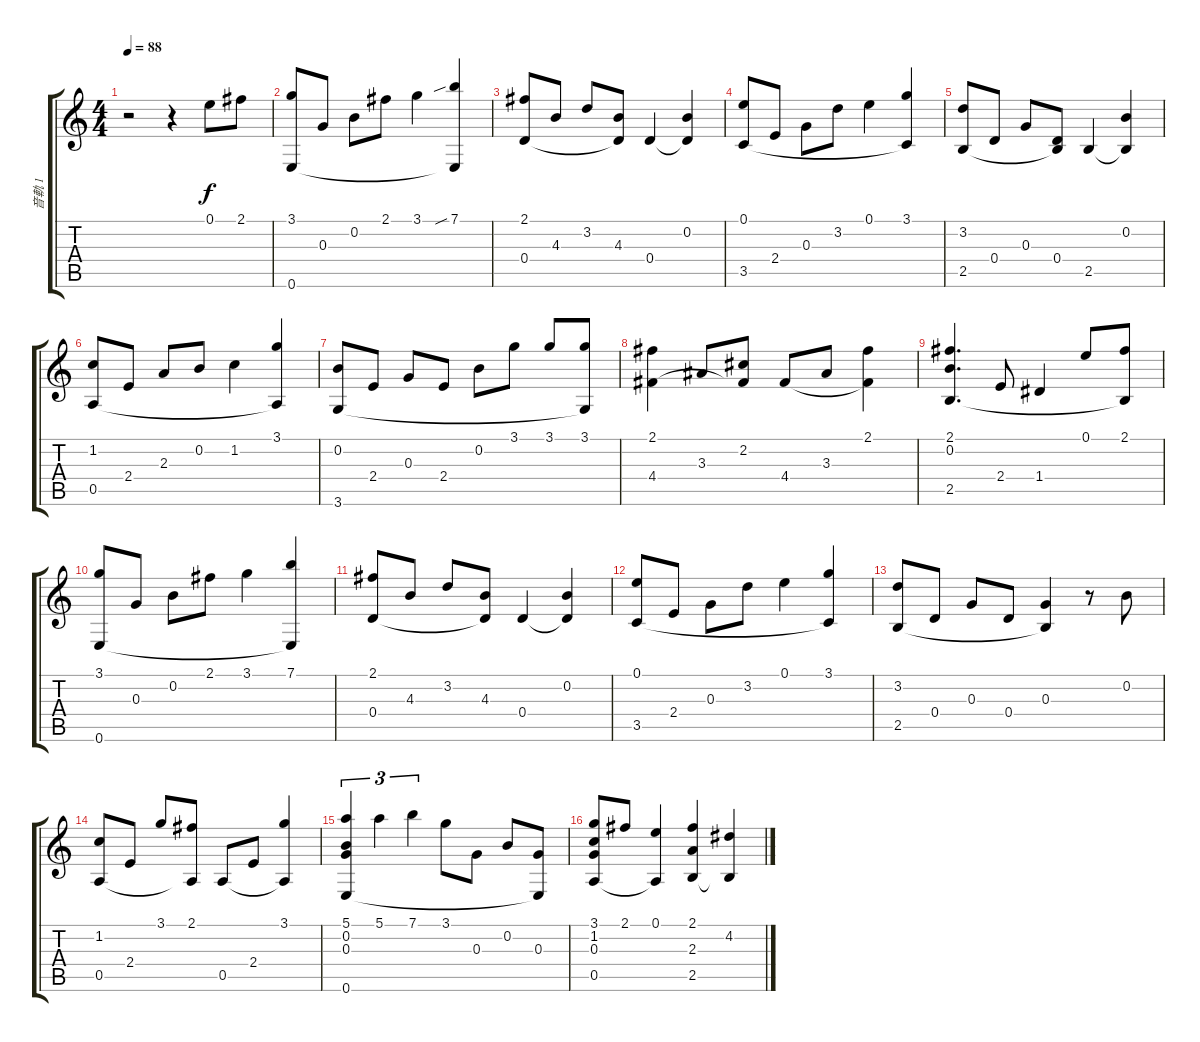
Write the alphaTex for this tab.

\track ("音軌 1" "音軌 1") {instrument acousticguitarnylon}
\staff {score tabs}
\tuning (E4 B3 G3 D3 A2 E2) {hide}
\ts (4 4)
\tempo 88
\clef g2
\ks c
r.2{dy f instrument acousticguitarnylon} r.4 0.1.8 2.1.8 |
(3.1 0.6).8 0.3.8 0.2.8 2.1.8 3.1.4 (7.1{sib} 0.6{t}).4 |
(2.1 0.4).8 4.3.8 3.2.8 (4.3 0.4{t}).8 0.4.4 (0.2 0.4{t}).4 |
(0.1 3.5).8 2.4.8 0.3.8 3.2.8 0.1.4 (3.1 3.5{t}).4 |
(3.2 2.5).8 0.4.8 0.3.8 (0.4 2.5{t}).8 2.5.4 (0.2 2.5{t}).4 |
(1.2 0.5).8 2.4.8 2.3.8 0.2.8 1.2.4 (3.1 0.5{t}).4 |
(0.2 3.6).8 2.4.8 0.3.8 2.4.8 0.2.8 3.1.8 3.1.8 (3.1 3.6{t}).8 |
(2.1 4.4).4 3.3.8 (2.2 4.4{t}).8 4.4.8 3.3.8 (2.1 4.4{t}).4 |
(2.1 0.2 2.5).4{d} 2.4.8 1.4.4 0.1.8 (2.1 2.5{t}).8 |
(3.1 0.6).8 0.3.8 0.2.8 2.1.8 3.1.4 (7.1 0.6{t}).4 |
(2.1 0.4).8 4.3.8 3.2.8 (4.3 0.4{t}).8 0.4.4 (0.2 0.4{t}).4 |
(0.1 3.5).8 2.4.8 0.3.8 3.2.8 0.1.4 (3.1 3.5{t}).4 |
(3.2 2.5).8 0.4.8 0.3.8 0.4.8 (0.3 2.5{t}).4 r.8 0.2.8 |
(1.2 0.5).8 2.4.8 3.1.8 (2.1 0.5{t}).8 0.5.8 2.4.8 (3.1 0.5{t}).4 |
(5.1 0.2 0.3 0.6).4{tu (3 2)} 5.1.4{tu (3 2)} 7.1.4{tu (3 2)} 3.1.8 0.3.8 0.2.8 (0.3 0.6{t}).8 |
(3.1 1.2 0.3 0.5).8 2.1.8 (0.1 0.5{t}).4 (2.1 2.3 2.5).4 (4.2 2.5{t}).4
